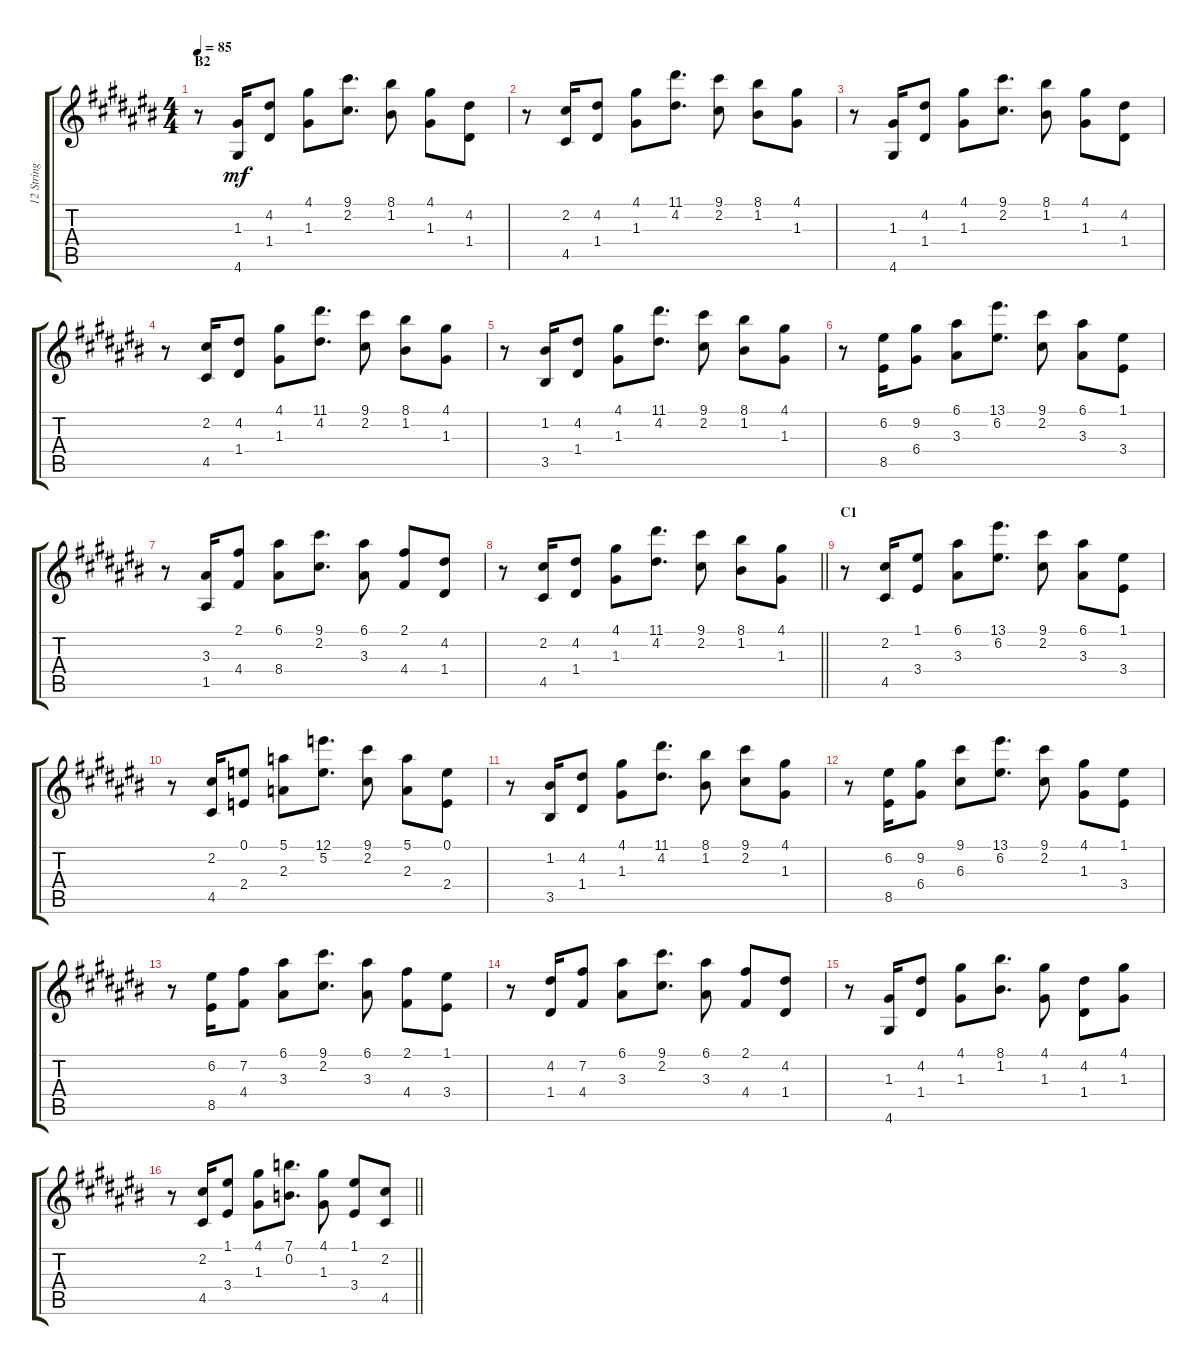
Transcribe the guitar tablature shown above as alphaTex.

\track ("12 String Guitar" "12 String ") {instrument acousticguitarsteel}
\staff {score tabs}
\tuning (E4 B3 G3 D3 A2 E2) {hide}
\ts (4 4)
\section ("" "B2")
\tempo 85
\clef g2
\ks c#
r.8{dy mf} (1.3 4.6).16 (4.2 1.4).8 (4.1 1.3).8 (9.1 2.2).8{d} (8.1 1.2).8 (4.1 1.3).8 (4.2 1.4).8 |
r.8 (2.2 4.5).16 (4.2 1.4).8 (4.1 1.3).8 (11.1 4.2).8{d} (9.1 2.2).8 (8.1 1.2).8 (4.1 1.3).8 |
r.8 (1.3 4.6).16 (4.2 1.4).8 (4.1 1.3).8 (9.1 2.2).8{d} (8.1 1.2).8 (4.1 1.3).8 (4.2 1.4).8 |
r.8 (2.2 4.5).16 (4.2 1.4).8 (4.1 1.3).8 (11.1 4.2).8{d} (9.1 2.2).8 (8.1 1.2).8 (4.1 1.3).8 |
r.8 (1.2 3.5).16 (4.2 1.4).8 (4.1 1.3).8 (11.1 4.2).8{d} (9.1 2.2).8 (8.1 1.2).8 (4.1 1.3).8 |
r.8 (6.2 8.5).16 (9.2 6.4).8 (6.1 3.3).8 (13.1 6.2).8{d} (9.1 2.2).8 (6.1 3.3).8 (1.1 3.4).8 |
r.8 (3.3 1.5).16 (2.1 4.4).8 (6.1 8.4).8 (9.1 2.2).8{d} (6.1 3.3).8 (2.1 4.4).8 (4.2 1.4).8 |
\barLineRight lightlight
r.8 (2.2 4.5).16 (4.2 1.4).8 (4.1 1.3).8 (11.1 4.2).8{d} (9.1 2.2).8 (8.1 1.2).8 (4.1 1.3).8 |
\section ("" "C1")
r.8 (2.2 4.5).16 (1.1 3.4).8 (6.1 3.3).8 (13.1 6.2).8{d} (9.1 2.2).8 (6.1 3.3).8 (1.1 3.4).8 |
r.8 (2.2 4.5).16 (0.1 2.4).8 (5.1 2.3).8 (12.1 5.2).8{d} (9.1 2.2).8 (5.1 2.3).8 (0.1 2.4).8 |
r.8 (1.2 3.5).16 (4.2 1.4).8 (4.1 1.3).8 (11.1 4.2).8{d} (8.1 1.2).8 (9.1 2.2).8 (4.1 1.3).8 |
r.8 (6.2 8.5).16 (9.2 6.4).8 (9.1 6.3).8 (13.1 6.2).8{d} (9.1 2.2).8 (4.1 1.3).8 (1.1 3.4).8 |
r.8 (6.2 8.5).16 (7.2 4.4).8 (6.1 3.3).8 (9.1 2.2).8{d} (6.1 3.3).8 (2.1 4.4).8 (1.1 3.4).8 |
r.8 (4.2 1.4).16 (7.2 4.4).8 (6.1 3.3).8 (9.1 2.2).8{d} (6.1 3.3).8 (2.1 4.4).8 (4.2 1.4).8 |
r.8 (1.3 4.6).16 (4.2 1.4).8 (4.1 1.3).8 (8.1 1.2).8{d} (4.1 1.3).8 (4.2 1.4).8 (4.1 1.3).8 |
\barLineRight lightlight
r.8 (2.2 4.5).16 (1.1 3.4).8 (4.1 1.3).8 (7.1 0.2).8{d} (4.1 1.3).8 (1.1 3.4).8 (2.2 4.5).8
